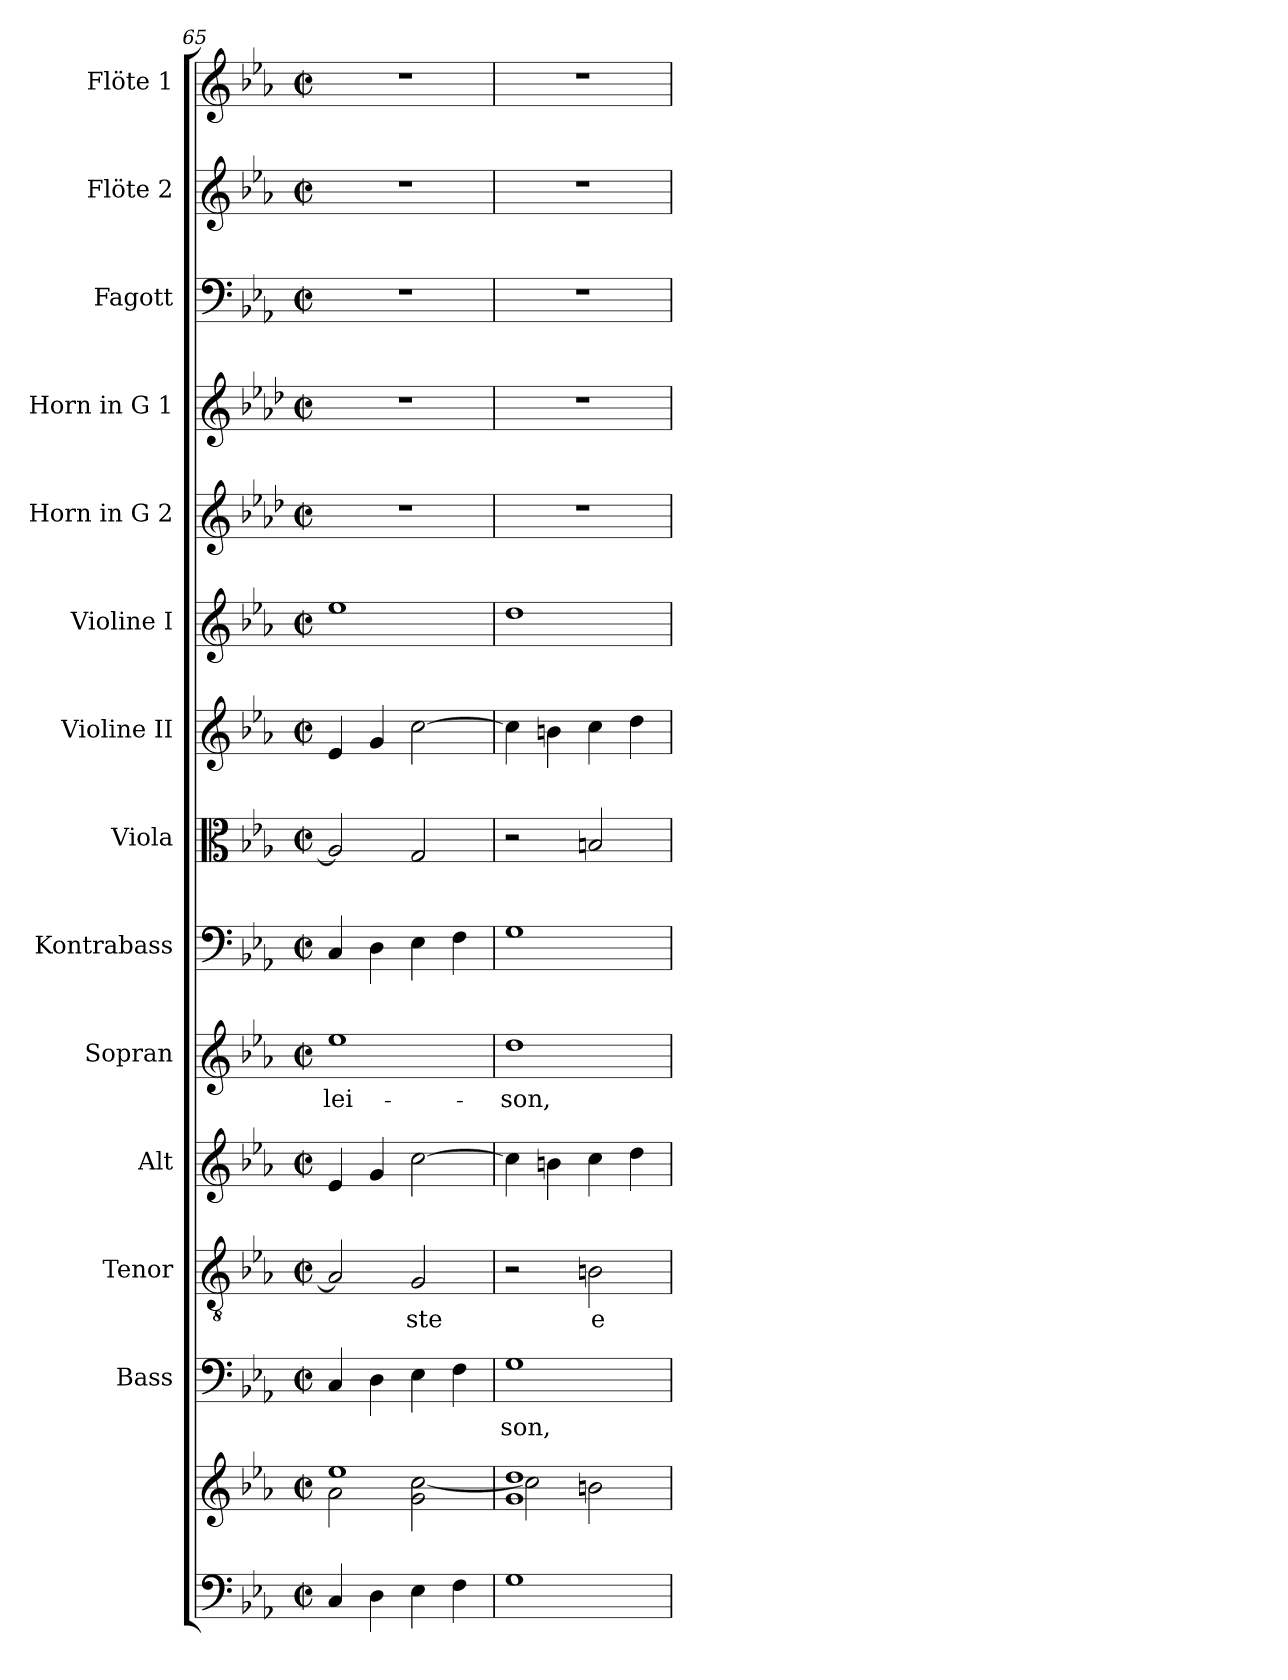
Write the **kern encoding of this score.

**kern	**kern	**kern	**text	**kern	**text	**kern	**kern	**text	**kern	**kern	**kern	**kern	**kern	**kern	**kern	**kern	**kern
*part14	*part14	*part13	*part13	*part12	*part12	*part11	*part10	*part10	*part9	*part8	*part7	*part6	*part5	*part4	*part3	*part2	*part1
*staff15	*staff14	*staff13	*staff13	*staff12	*staff12	*staff11	*staff10	*staff10	*staff9	*staff8	*staff7	*staff6	*staff5	*staff4	*staff3	*staff2	*staff1
*	*	*I"Bass	*	*I"Tenor	*	*I"Alt	*I"Sopran	*	*I"Kontrabass	*I"Viola	*I"Violine II	*I"Violine I	*I"Horn in G 2	*I"Horn in G 1	*I"Fagott	*I"Flöte 2	*I"Flöte 1
*	*	*I'B.	*	*I'T.	*	*I'A.	*I'S.	*	*I'Kb.	*I'Vla.	*I'Vl. II	*I'Vl. I	*	*	*I'Fg.	*I'Fl. 2	*I'Fl. 1
*clefF4	*clefG2	*clefF4	*	*clefGv2	*	*clefG2	*clefG2	*	*clefF4	*clefC3	*clefG2	*clefG2	*clefG2	*clefG2	*clefF4	*clefG2	*clefG2
*	*	*	*	*	*	*	*	*	*ITrd7c12	*	*	*	*ITrd3c5	*ITrd3c5	*	*	*
*k[b-e-a-]	*k[b-e-a-]	*k[b-e-a-]	*	*k[b-e-a-]	*	*k[b-e-a-]	*k[b-e-a-]	*	*k[b-e-a-]	*k[b-e-a-]	*k[b-e-a-]	*k[b-e-a-]	*k[b-e-a-]	*k[b-e-a-]	*k[b-e-a-]	*k[b-e-a-]	*k[b-e-a-]
*E-:	*E-:	*E-:	*	*E-:	*	*E-:	*E-:	*	*E-:	*E-:	*E-:	*E-:	*E-:	*E-:	*E-:	*E-:	*E-:
*M2/2	*M2/2	*M2/2	*	*M2/2	*	*M2/2	*M2/2	*	*M2/2	*M2/2	*M2/2	*M2/2	*M2/2	*M2/2	*M2/2	*M2/2	*M2/2
*met(c|)	*met(c|)	*met(c|)	*	*met(c|)	*	*met(c|)	*met(c|)	*	*met(c|)	*met(c|)	*met(c|)	*met(c|)	*met(c|)	*met(c|)	*met(c|)	*met(c|)	*met(c|)
=65	=65	=65	=65	=65	=65	=65	=65	=65	=65	=65	=65	=65	=65	=65	=65	=65	=65
*	*^	*	*	*	*	*	*	*	*	*	*	*	*	*	*	*	*
!	!	!	!	!	!	!	!	!	!LO:LY:b	!	!	!	!	!	!	!	!	!
4C/	1ee-	2a-\	4C/	.	2A-/]	.	4e-/	1ee-	-lei-	4CC/	2A-/]	4e-/	1ee-	1r	1r	1r	1r	1r
4D\	.	.	4D\	.	.	.	4g/	.	.	4DD\	.	4g/	.	.	.	.	.	.
!	!	!	!	!	!	!LO:LY:b	!	!	!	!	!	!	!	!	!	!	!	!
4E-\	.	2g\ [<2cc\	4E-\	.	2G/	-ste	[2cc\	.	.	4EE-\	2G/	[2cc\	.	.	.	.	.	.
4F\	.	.	4F\	.	.	.	.	.	.	4FF\	.	.	.	.	.	.	.	.
!!LO:PB:g=z
=66	=66	=66	=66	=66	=66	=66	=66	=66	=66	=66	=66	=66	=66	=66	=66	=66	=66	=66
!	!	!	!	!LO:LY:b	!	!	!	!	!LO:LY:b	!	!	!	!	!	!	!	!	!
1G	1g 1dd	2cc\]	1G	-son,	2r	.	4cc\]	1dd	-son,	1GG	2r	4cc\]	1dd	1r	1r	1r	1r	1r
.	.	.	.	.	.	.	4bn\	.	.	.	.	4bn\	.	.	.	.	.	.
!	!	!	!	!	!	!LO:LY:b	!	!	!	!	!	!	!	!	!	!	!	!
.	.	2bn\	.	.	2Bn\	e-	4cc\	.	.	.	2Bn/	4cc\	.	.	.	.	.	.
.	.	.	.	.	.	.	4dd\	.	.	.	.	4dd\	.	.	.	.	.	.
*	*v	*v	*	*	*	*	*	*	*	*	*	*	*	*	*	*	*	*
=	=	=	=	=	=	=	=	=	=	=	=	=	=	=	=	=	=
*-	*-	*-	*-	*-	*-	*-	*-	*-	*-	*-	*-	*-	*-	*-	*-	*-	*-
